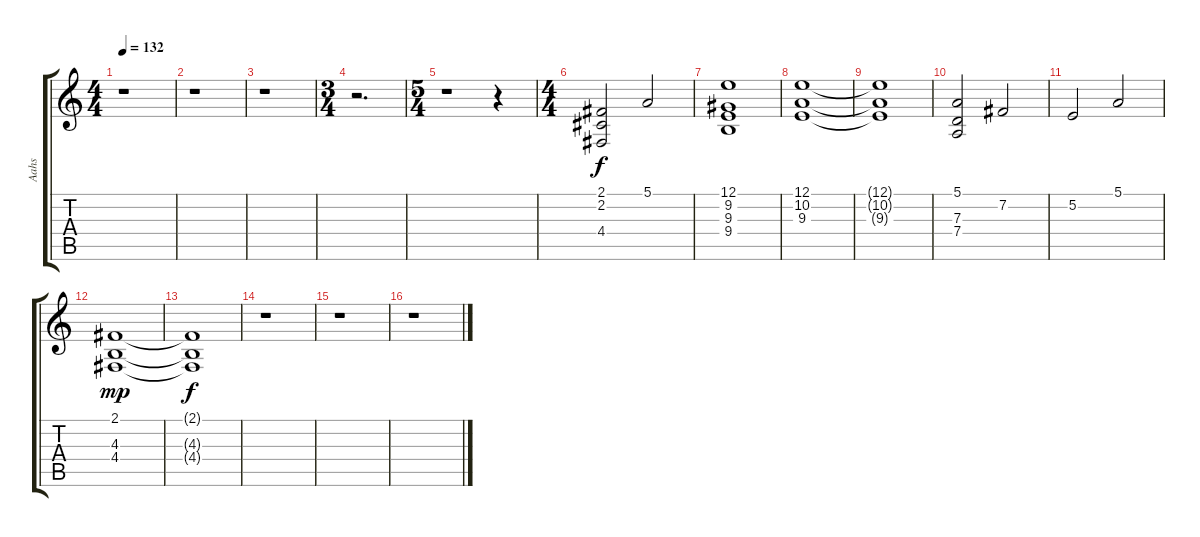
\track ("Aahs" "Aahs") {instrument choiraahs}
\staff {score tabs}
\tuning (E4 B3 G3 D3 A2 E2) {hide}
\ts (4 4)
\tempo 132
\clef g2
\ks c
r.1{dy f} |
r.1 |
r.1 |
\ts (3 4)
r.2{d} |
\ts (5 4)
r.1 r.4 |
\ts (4 4)
(2.1 2.2 4.4).2 5.1.2 |
(12.1 9.2 9.3 9.4).1 |
(12.1 10.2 9.3).1 |
(12.1{t} 10.2{t} 9.3{t}).1 |
(5.1 7.3 7.4).2 7.2.2 |
5.2.2 5.1.2 |
(2.1 4.3 4.4).1{dy mp} |
(2.1{t} 4.3{t} 4.4{t}).1{dy f} |
r.1 |
r.1 |
r.1
